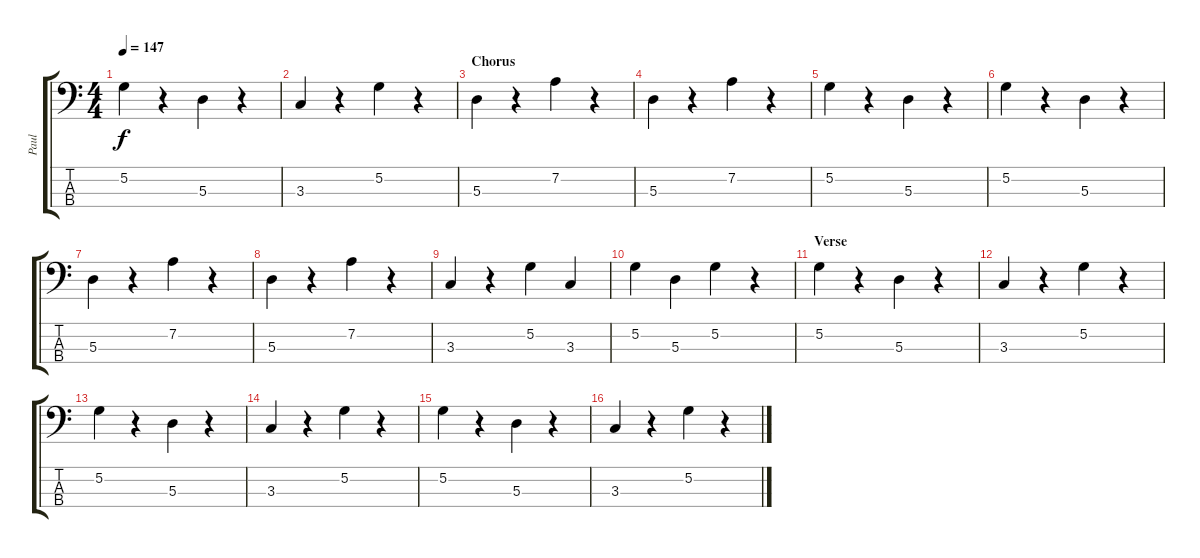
\track ("Paul" "Paul") {instrument acousticguitarnylon}
\staff {score tabs}
\tuning (G2 D2 A1 E1) {hide}
\ts (4 4)
\tempo 147
\clef f4
\ks c
5.2.4{dy f} r.4 5.3.4 r.4 |
3.3.4 r.4 5.2.4 r.4 |
\section ("" "Chorus")
5.3.4 r.4 7.2.4 r.4 |
5.3.4 r.4 7.2.4 r.4 |
5.2.4 r.4 5.3.4 r.4 |
5.2.4 r.4 5.3.4 r.4 |
5.3.4 r.4 7.2.4 r.4 |
5.3.4 r.4 7.2.4 r.4 |
3.3.4 r.4 5.2.4 3.3.4 |
5.2.4 5.3.4 5.2.4 r.4 |
\section ("" "Verse")
5.2.4 r.4 5.3.4 r.4 |
3.3.4 r.4 5.2.4 r.4 |
5.2.4 r.4 5.3.4 r.4 |
3.3.4 r.4 5.2.4 r.4 |
5.2.4 r.4 5.3.4 r.4 |
3.3.4 r.4 5.2.4 r.4
